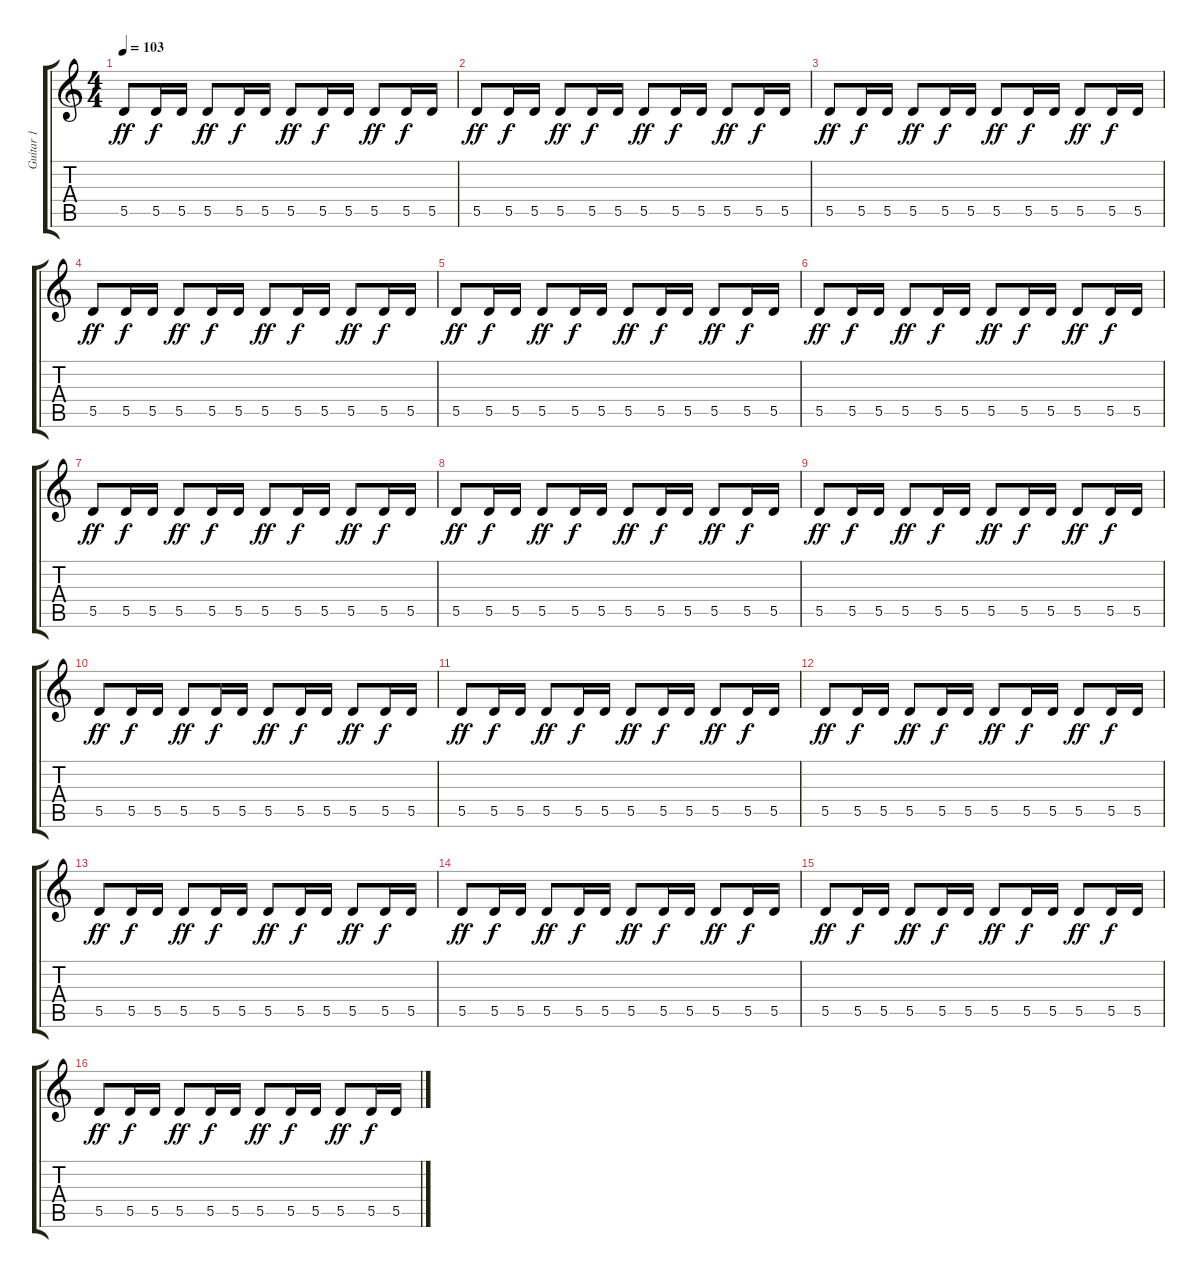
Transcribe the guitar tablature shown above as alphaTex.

\track ("Guitar 1" "Guitar 1") {instrument electricguitarmuted}
\staff {score tabs}
\tuning (E4 B3 G3 D3 A2 E2) {hide}
\ts (4 4)
\tempo 103
\clef g2
\ks c
5.5.8{dy ff instrument electricguitarmuted} 5.5.16{dy f} 5.5.16 5.5.8{dy ff} 5.5.16{dy f} 5.5.16 5.5.8{dy ff} 5.5.16{dy f} 5.5.16 5.5.8{dy ff} 5.5.16{dy f} 5.5.16 |
5.5.8{dy ff} 5.5.16{dy f} 5.5.16 5.5.8{dy ff} 5.5.16{dy f} 5.5.16 5.5.8{dy ff} 5.5.16{dy f} 5.5.16 5.5.8{dy ff} 5.5.16{dy f} 5.5.16 |
5.5.8{dy ff} 5.5.16{dy f} 5.5.16 5.5.8{dy ff} 5.5.16{dy f} 5.5.16 5.5.8{dy ff} 5.5.16{dy f} 5.5.16 5.5.8{dy ff} 5.5.16{dy f} 5.5.16 |
5.5.8{dy ff} 5.5.16{dy f} 5.5.16 5.5.8{dy ff} 5.5.16{dy f} 5.5.16 5.5.8{dy ff} 5.5.16{dy f} 5.5.16 5.5.8{dy ff} 5.5.16{dy f} 5.5.16 |
5.5.8{dy ff} 5.5.16{dy f} 5.5.16 5.5.8{dy ff} 5.5.16{dy f} 5.5.16 5.5.8{dy ff} 5.5.16{dy f} 5.5.16 5.5.8{dy ff} 5.5.16{dy f} 5.5.16 |
5.5.8{dy ff} 5.5.16{dy f} 5.5.16 5.5.8{dy ff} 5.5.16{dy f} 5.5.16 5.5.8{dy ff} 5.5.16{dy f} 5.5.16 5.5.8{dy ff} 5.5.16{dy f} 5.5.16 |
5.5.8{dy ff} 5.5.16{dy f} 5.5.16 5.5.8{dy ff} 5.5.16{dy f} 5.5.16 5.5.8{dy ff} 5.5.16{dy f} 5.5.16 5.5.8{dy ff} 5.5.16{dy f} 5.5.16 |
5.5.8{dy ff} 5.5.16{dy f} 5.5.16 5.5.8{dy ff} 5.5.16{dy f} 5.5.16 5.5.8{dy ff} 5.5.16{dy f} 5.5.16 5.5.8{dy ff} 5.5.16{dy f} 5.5.16 |
5.5.8{dy ff} 5.5.16{dy f} 5.5.16 5.5.8{dy ff} 5.5.16{dy f} 5.5.16 5.5.8{dy ff} 5.5.16{dy f} 5.5.16 5.5.8{dy ff} 5.5.16{dy f} 5.5.16 |
5.5.8{dy ff} 5.5.16{dy f} 5.5.16 5.5.8{dy ff} 5.5.16{dy f} 5.5.16 5.5.8{dy ff} 5.5.16{dy f} 5.5.16 5.5.8{dy ff} 5.5.16{dy f} 5.5.16 |
5.5.8{dy ff} 5.5.16{dy f} 5.5.16 5.5.8{dy ff} 5.5.16{dy f} 5.5.16 5.5.8{dy ff} 5.5.16{dy f} 5.5.16 5.5.8{dy ff} 5.5.16{dy f} 5.5.16 |
5.5.8{dy ff} 5.5.16{dy f} 5.5.16 5.5.8{dy ff} 5.5.16{dy f} 5.5.16 5.5.8{dy ff} 5.5.16{dy f} 5.5.16 5.5.8{dy ff} 5.5.16{dy f} 5.5.16 |
5.5.8{dy ff} 5.5.16{dy f} 5.5.16 5.5.8{dy ff} 5.5.16{dy f} 5.5.16 5.5.8{dy ff} 5.5.16{dy f} 5.5.16 5.5.8{dy ff} 5.5.16{dy f} 5.5.16 |
5.5.8{dy ff} 5.5.16{dy f} 5.5.16 5.5.8{dy ff} 5.5.16{dy f} 5.5.16 5.5.8{dy ff} 5.5.16{dy f} 5.5.16 5.5.8{dy ff} 5.5.16{dy f} 5.5.16 |
5.5.8{dy ff} 5.5.16{dy f} 5.5.16 5.5.8{dy ff} 5.5.16{dy f} 5.5.16 5.5.8{dy ff} 5.5.16{dy f} 5.5.16 5.5.8{dy ff} 5.5.16{dy f} 5.5.16 |
5.5.8{dy ff} 5.5.16{dy f} 5.5.16 5.5.8{dy ff} 5.5.16{dy f} 5.5.16 5.5.8{dy ff} 5.5.16{dy f} 5.5.16 5.5.8{dy ff} 5.5.16{dy f} 5.5.16
